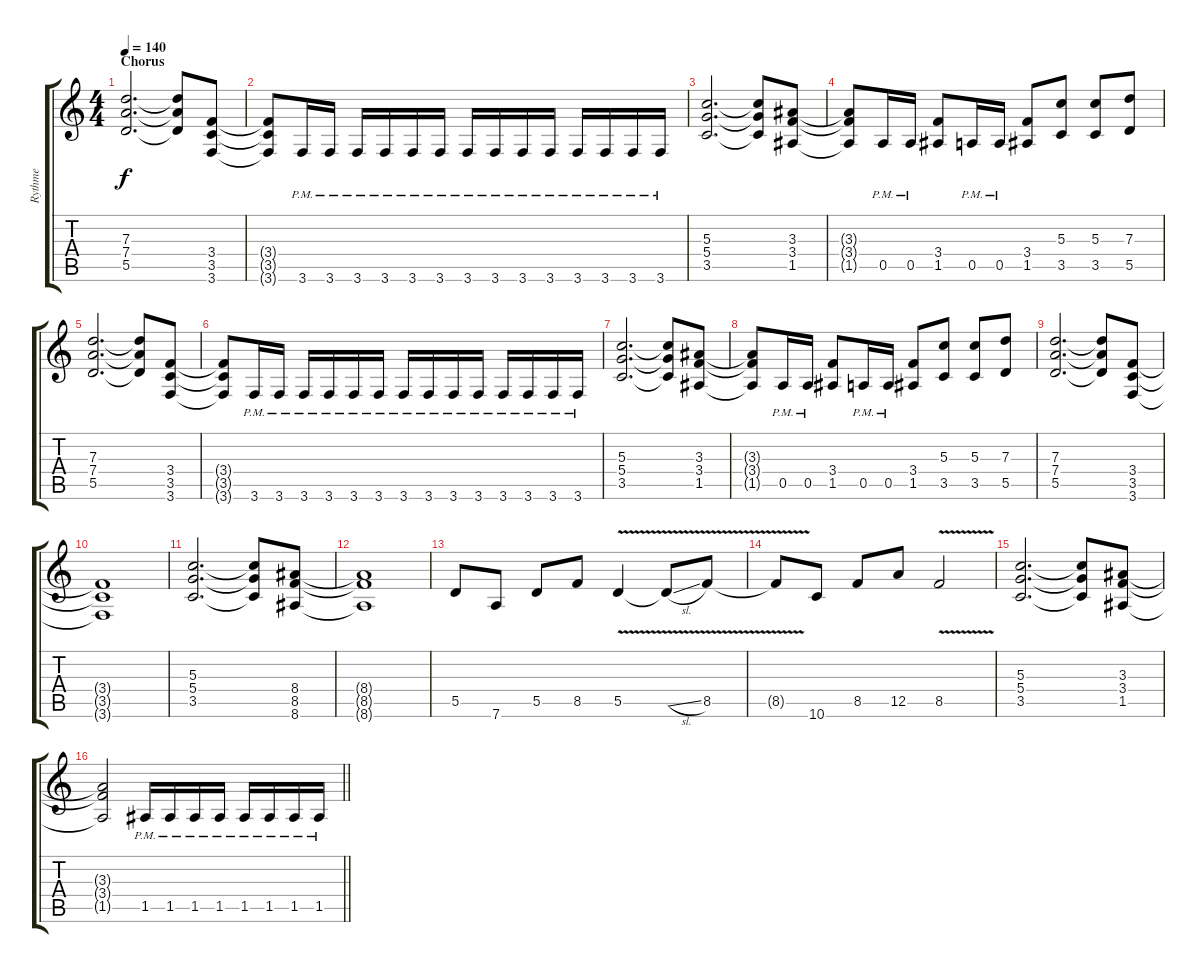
\track ("Rythme" "Rythme") {instrument overdrivenguitar}
\staff {score tabs}
\tuning (E4 B3 G3 D3 A2 D2) {hide}
\ts (4 4)
\section ("" "Chorus")
\tempo 140
\clef g2
\ks c
(7.3 7.4 5.5).2{d dy f} (7.3{t} 7.4{t} 5.5{t}).8 (3.4 3.5 3.6).8 |
(3.4{t} 3.5{t} 3.6{t}).8 3.6{pm}.16 3.6{pm}.16 3.6{pm}.16 3.6{pm}.16 3.6{pm}.16 3.6{pm}.16 3.6{pm}.16 3.6{pm}.16 3.6{pm}.16 3.6{pm}.16 3.6{pm}.16 3.6{pm}.16 3.6{pm}.16 3.6{pm}.16 |
(5.3 5.4 3.5).2{d} (5.3{t} 5.4{t} 3.5{t}).8 (3.3 3.4 1.5).8 |
(3.3{t} 3.4{t} 1.5{t}).8 0.5{pm}.16 0.5{pm}.16 (3.4 1.5).8 0.5{pm}.16 0.5{pm}.16 (3.4 1.5).8 (5.3 3.5).8 (5.3 3.5).8 (7.3 5.5).8 |
(7.3 7.4 5.5).2{d} (7.3{t} 7.4{t} 5.5{t}).8 (3.4 3.5 3.6).8 |
(3.4{t} 3.5{t} 3.6{t}).8 3.6{pm}.16 3.6{pm}.16 3.6{pm}.16 3.6{pm}.16 3.6{pm}.16 3.6{pm}.16 3.6{pm}.16 3.6{pm}.16 3.6{pm}.16 3.6{pm}.16 3.6{pm}.16 3.6{pm}.16 3.6{pm}.16 3.6{pm}.16 |
(5.3 5.4 3.5).2{d} (5.3{t} 5.4{t} 3.5{t}).8 (3.3 3.4 1.5).8 |
(3.3{t} 3.4{t} 1.5{t}).8 0.5{pm}.16 0.5{pm}.16 (3.4 1.5).8 0.5{pm}.16 0.5{pm}.16 (3.4 1.5).8 (5.3 3.5).8 (5.3 3.5).8 (7.3 5.5).8 |
(7.3 7.4 5.5).2{d} (7.3{t} 7.4{t} 5.5{t}).8 (3.4 3.5 3.6).8 |
(3.4{t} 3.5{t} 3.6{t}).1 |
(5.3 5.4 3.5).2{d} (5.3{t} 5.4{t} 3.5{t}).8 (8.4 8.5 8.6).8 |
(8.4{t} 8.5{t} 8.6{t}).1 |
5.5.8 7.6.8 5.5.8 8.5.8 5.5{v}.4 5.5{sl t}.8 8.5{v}.8 |
8.5{t}.8 10.6.8 8.5.8 12.5.8 8.5{v}.2 |
(5.3 5.4 3.5).2{d} (5.3{t} 5.4{t} 3.5{t}).8 (3.3 3.4 1.5).8 |
\barLineRight lightlight
(3.3{t} 3.4{t} 1.5{t}).2 1.5{pm}.16 1.5{pm}.16 1.5{pm}.16 1.5{pm}.16 1.5{pm}.16 1.5{pm}.16 1.5{pm}.16 1.5{pm}.16
